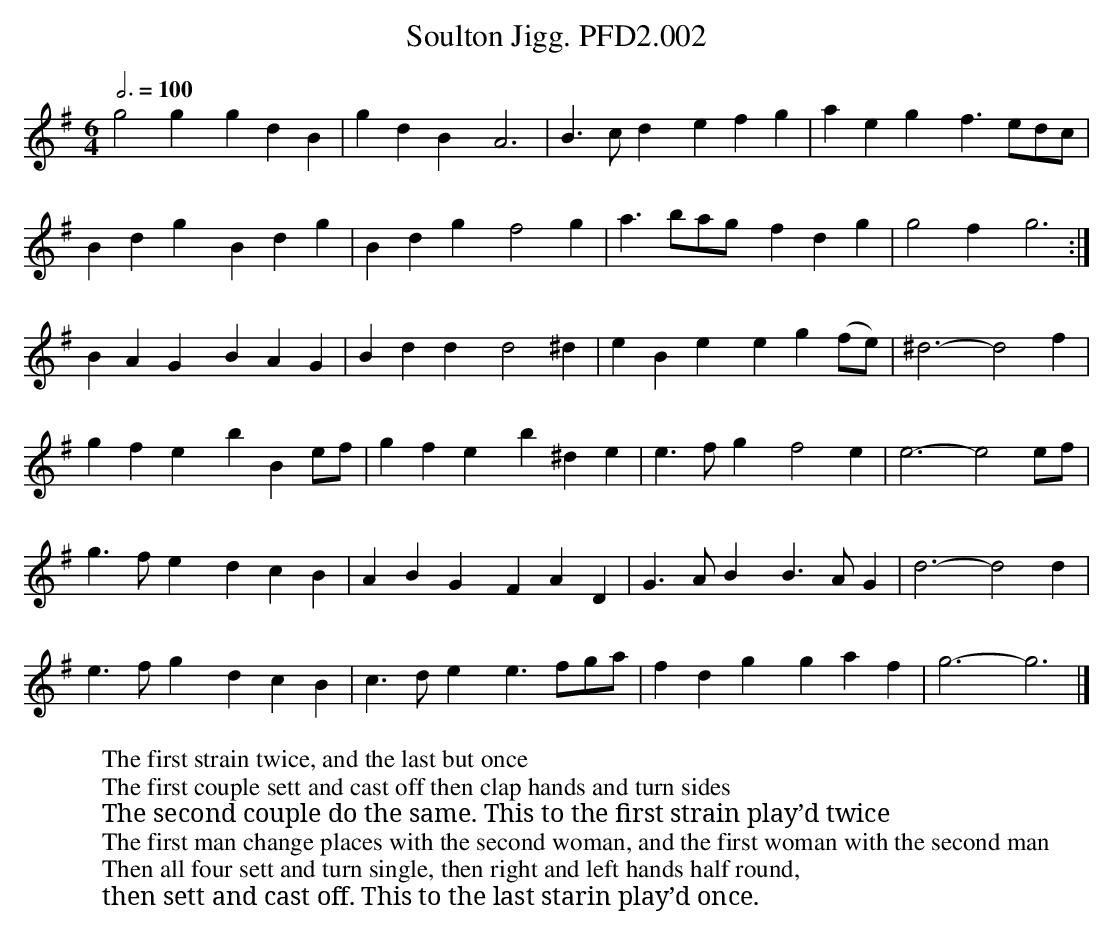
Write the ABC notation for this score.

X:1
T:Soulton Jigg. PFD2.002
M:6/4
L:1/4
Q:3/4=100
W:The first strain twice, and the last but once
W:The first couple sett and cast off then clap hands and turn sides
W:The second couple do the same. This to the first strain play’d twice
W:The first man change places with the second woman, and the first woman with the second man
W:Then all four sett and turn single, then right and left hands half round,
W:then sett and cast off. This to the last starin play’d once.
K:G
g2gy gdB|gdBy A3|B>cdy efg|aegy f3/2e/d/c/|
Bdgy Bdg|Bdgy f2g|a3/2b/a/g/y fdg|g2fy g3:|
BAGy BAG|Bddy d2^d|eBey eg(f/e/)|^d3y-d2f|
gfey bBe/f/|gfey b^de|e>fgy f2e|e3y-e2e/f/|
g>fey dcB|ABGy FAD|G>ABy B>AG|d3y-d2d|
e>fgy dcB|c>dey e3/2f/g/a/|fdgy gaf|g3y -g3|]
